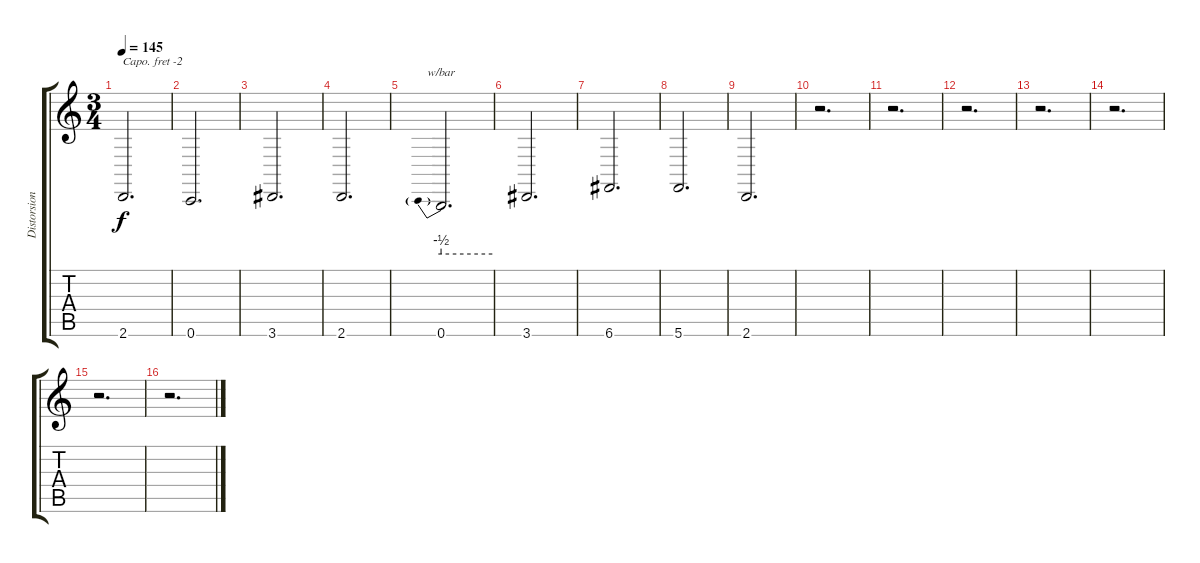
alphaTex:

\track ("Distorsion Guitar" "Distorsion") {instrument acousticgrandpiano}
\staff {score tabs}
\capo -2
\tuning (E4 B3 G3 D3 A2 D2) {hide}
\ts (3 4)
\tempo 145
\clef g2
\ks c
2.6.2{d dy f} |
0.6.2{d} |
3.6.2{d} |
2.6.2{d} |
0.6.2{d tbe (predive default 0 -2 60 -2)} |
3.6.2{d} |
6.6.2{d} |
5.6.2{d} |
2.6.2{d} |
r.2{d} |
r.2{d} |
r.2{d} |
r.2{d} |
r.2{d} |
r.2{d} |
r.2{d}
